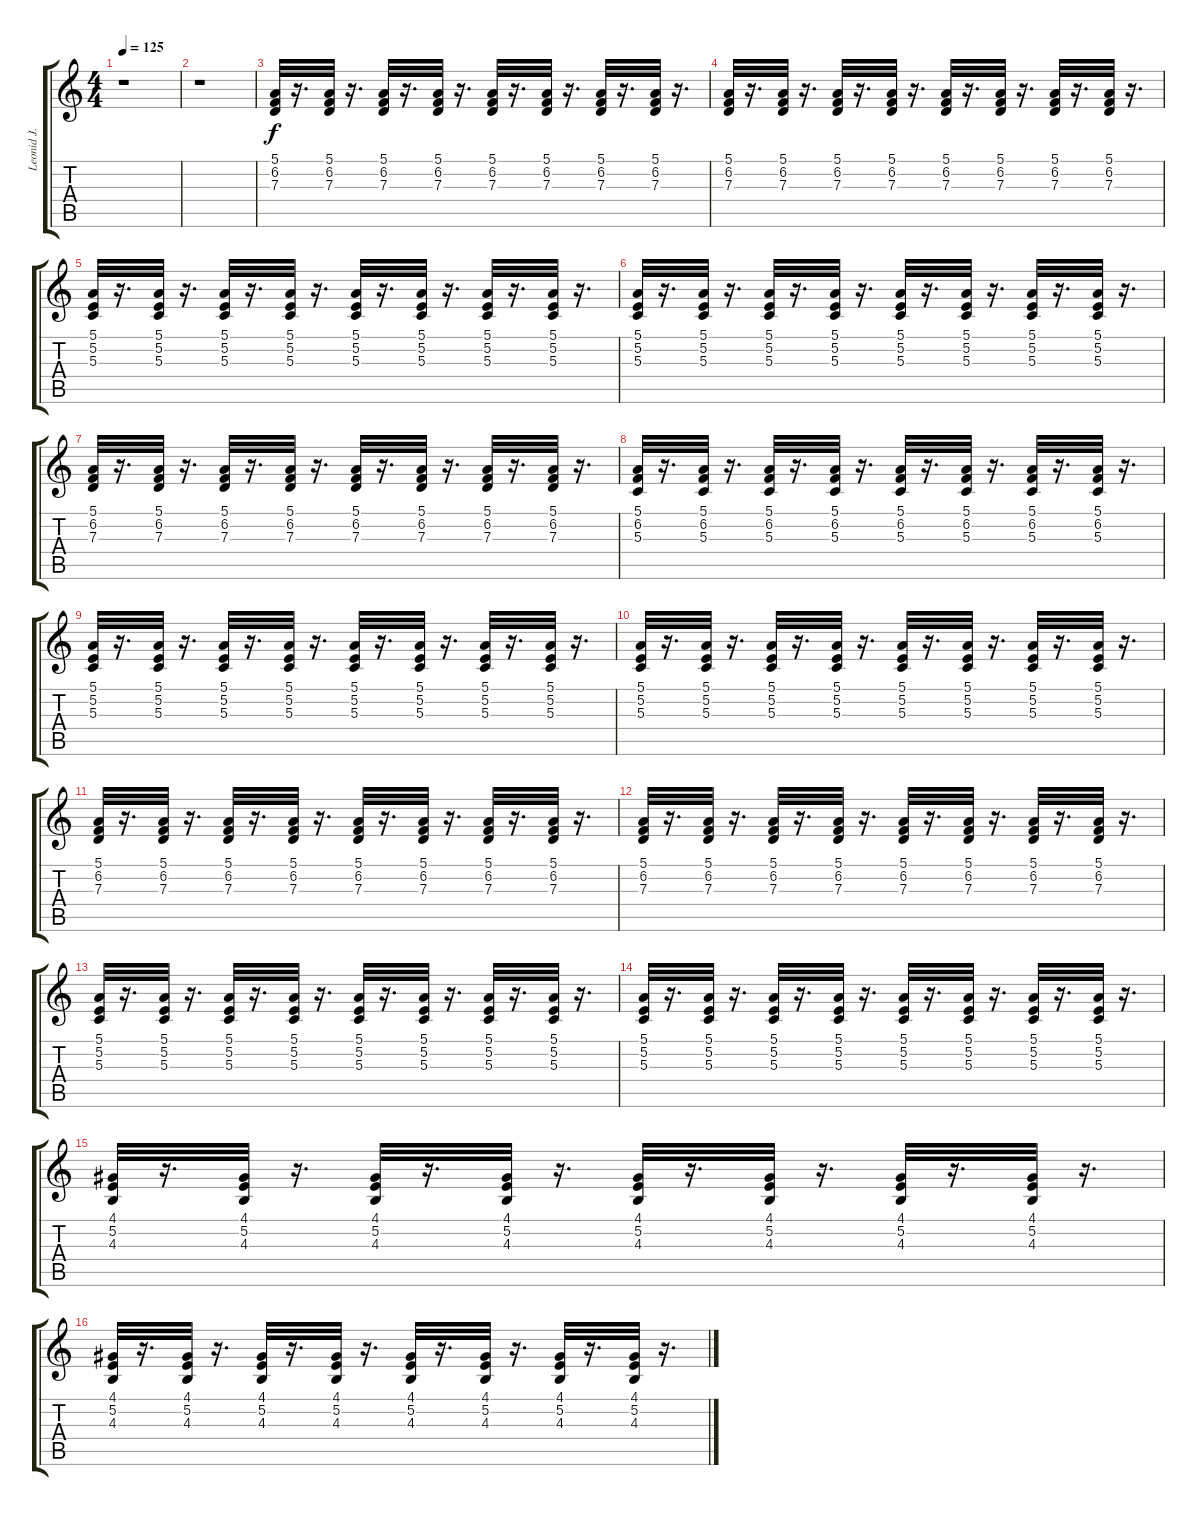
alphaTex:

\track ("Leonid J." "Leonid J.") {instrument brightacousticpiano}
\staff {score tabs}
\tuning (E4 B3 G3 D3 A2 E2) {hide}
\ts (4 4)
\tempo 125
\clef g2
\ks c
r.1{dy f} |
r.1 |
(5.1 6.2 7.3).32 r.16{d} (5.1 6.2 7.3).32 r.16{d} (5.1 6.2 7.3).32 r.16{d} (5.1 6.2 7.3).32 r.16{d} (5.1 6.2 7.3).32 r.16{d} (5.1 6.2 7.3).32 r.16{d} (5.1 6.2 7.3).32 r.16{d} (5.1 6.2 7.3).32 r.16{d} |
(5.1 6.2 7.3).32 r.16{d} (5.1 6.2 7.3).32 r.16{d} (5.1 6.2 7.3).32 r.16{d} (5.1 6.2 7.3).32 r.16{d} (5.1 6.2 7.3).32 r.16{d} (5.1 6.2 7.3).32 r.16{d} (5.1 6.2 7.3).32 r.16{d} (5.1 6.2 7.3).32 r.16{d} |
(5.1 5.2 5.3).32 r.16{d} (5.1 5.2 5.3).32 r.16{d} (5.1 5.2 5.3).32 r.16{d} (5.1 5.2 5.3).32 r.16{d} (5.1 5.2 5.3).32 r.16{d} (5.1 5.2 5.3).32 r.16{d} (5.1 5.2 5.3).32 r.16{d} (5.1 5.2 5.3).32 r.16{d} |
(5.1 5.2 5.3).32 r.16{d} (5.1 5.2 5.3).32 r.16{d} (5.1 5.2 5.3).32 r.16{d} (5.1 5.2 5.3).32 r.16{d} (5.1 5.2 5.3).32 r.16{d} (5.1 5.2 5.3).32 r.16{d} (5.1 5.2 5.3).32 r.16{d} (5.1 5.2 5.3).32 r.16{d} |
(5.1 6.2 7.3).32 r.16{d} (5.1 6.2 7.3).32 r.16{d} (5.1 6.2 7.3).32 r.16{d} (5.1 6.2 7.3).32 r.16{d} (5.1 6.2 7.3).32 r.16{d} (5.1 6.2 7.3).32 r.16{d} (5.1 6.2 7.3).32 r.16{d} (5.1 6.2 7.3).32 r.16{d} |
(5.1 6.2 5.3).32 r.16{d} (5.1 6.2 5.3).32 r.16{d} (5.1 6.2 5.3).32 r.16{d} (5.1 6.2 5.3).32 r.16{d} (5.1 6.2 5.3).32 r.16{d} (5.1 6.2 5.3).32 r.16{d} (5.1 6.2 5.3).32 r.16{d} (5.1 6.2 5.3).32 r.16{d} |
(5.1 5.2 5.3).32 r.16{d} (5.1 5.2 5.3).32 r.16{d} (5.1 5.2 5.3).32 r.16{d} (5.1 5.2 5.3).32 r.16{d} (5.1 5.2 5.3).32 r.16{d} (5.1 5.2 5.3).32 r.16{d} (5.1 5.2 5.3).32 r.16{d} (5.1 5.2 5.3).32 r.16{d} |
(5.1 5.2 5.3).32 r.16{d} (5.1 5.2 5.3).32 r.16{d} (5.1 5.2 5.3).32 r.16{d} (5.1 5.2 5.3).32 r.16{d} (5.1 5.2 5.3).32 r.16{d} (5.1 5.2 5.3).32 r.16{d} (5.1 5.2 5.3).32 r.16{d} (5.1 5.2 5.3).32 r.16{d} |
(5.1 6.2 7.3).32 r.16{d} (5.1 6.2 7.3).32 r.16{d} (5.1 6.2 7.3).32 r.16{d} (5.1 6.2 7.3).32 r.16{d} (5.1 6.2 7.3).32 r.16{d} (5.1 6.2 7.3).32 r.16{d} (5.1 6.2 7.3).32 r.16{d} (5.1 6.2 7.3).32 r.16{d} |
(5.1 6.2 7.3).32 r.16{d} (5.1 6.2 7.3).32 r.16{d} (5.1 6.2 7.3).32 r.16{d} (5.1 6.2 7.3).32 r.16{d} (5.1 6.2 7.3).32 r.16{d} (5.1 6.2 7.3).32 r.16{d} (5.1 6.2 7.3).32 r.16{d} (5.1 6.2 7.3).32 r.16{d} |
(5.1 5.2 5.3).32 r.16{d} (5.1 5.2 5.3).32 r.16{d} (5.1 5.2 5.3).32 r.16{d} (5.1 5.2 5.3).32 r.16{d} (5.1 5.2 5.3).32 r.16{d} (5.1 5.2 5.3).32 r.16{d} (5.1 5.2 5.3).32 r.16{d} (5.1 5.2 5.3).32 r.16{d} |
(5.1 5.2 5.3).32 r.16{d} (5.1 5.2 5.3).32 r.16{d} (5.1 5.2 5.3).32 r.16{d} (5.1 5.2 5.3).32 r.16{d} (5.1 5.2 5.3).32 r.16{d} (5.1 5.2 5.3).32 r.16{d} (5.1 5.2 5.3).32 r.16{d} (5.1 5.2 5.3).32 r.16{d} |
(4.1 5.2 4.3).32 r.16{d} (4.1 5.2 4.3).32 r.16{d} (4.1 5.2 4.3).32 r.16{d} (4.1 5.2 4.3).32 r.16{d} (4.1 5.2 4.3).32 r.16{d} (4.1 5.2 4.3).32 r.16{d} (4.1 5.2 4.3).32 r.16{d} (4.1 5.2 4.3).32 r.16{d} |
(4.1 5.2 4.3).32 r.16{d} (4.1 5.2 4.3).32 r.16{d} (4.1 5.2 4.3).32 r.16{d} (4.1 5.2 4.3).32 r.16{d} (4.1 5.2 4.3).32 r.16{d} (4.1 5.2 4.3).32 r.16{d} (4.1 5.2 4.3).32 r.16{d} (4.1 5.2 4.3).32 r.16{d}
